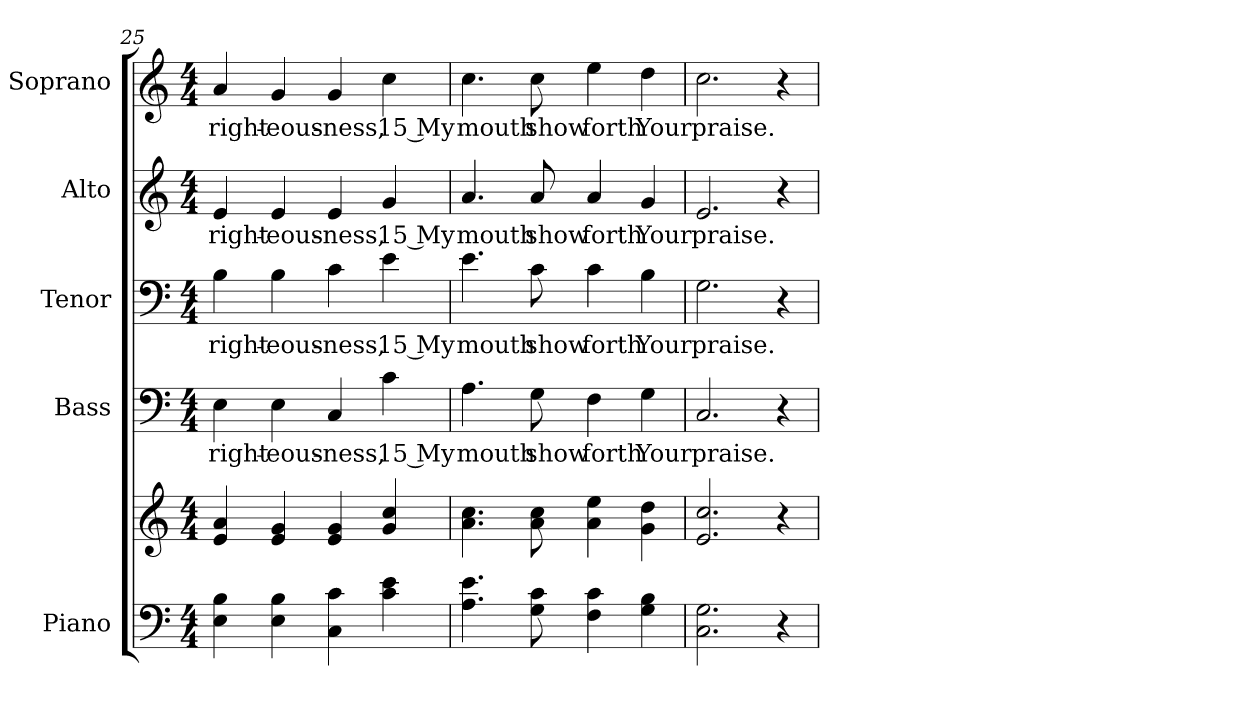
**kern	**kern	**kern	**text	**kern	**text	**kern	**text	**kern	**text
*part5	*part5	*part4	*part4	*part3	*part3	*part2	*part2	*part1	*part1
*staff6	*staff5	*staff4	*staff4	*staff3	*staff3	*staff2	*staff2	*staff1	*staff1
*I"Piano	*	*I"Bass	*	*I"Tenor	*	*I"Alto	*	*I"Soprano	*
*I'Pno.	*	*I'B.	*	*I'T.	*	*I'A.	*	*I'S.	*
*clefF4	*clefG2	*clefF4	*	*clefF4	*	*clefG2	*	*clefG2	*
*k[]	*k[]	*k[]	*	*k[]	*	*k[]	*	*k[]	*
*C:	*C:	*C:	*	*C:	*	*C:	*	*C:	*
*M4/4	*M4/4	*M4/4	*	*M4/4	*	*M4/4	*	*M4/4	*
=25	=25	=25	=25	=25	=25	=25	=25	=25	=25
!	!	!	!LO:LY:b:color=#000000	!	!	!	!	!	!
!	!	!	!	!	!LO:LY:b:color=#000000	!	!	!	!
!	!	!	!	!	!	!	!LO:LY:b:color=#000000	!	!
!	!	!	!	!	!	!	!	!	!LO:LY:b:color=#000000
4Ei\ 4Bi	4ei/ 4ai	4Ei\	right-	4Bi\	right-	4ei/	right-	4ai/	right-
!	!	!	!LO:LY:b:color=#000000	!	!	!	!	!	!
!	!	!	!	!	!LO:LY:b:color=#000000	!	!	!	!
!	!	!	!	!	!	!	!LO:LY:b:color=#000000	!	!
!	!	!	!	!	!	!	!	!	!LO:LY:b:color=#000000
4Ei\ 4Bi	4ei/ 4gi	4Ei\	-eous-	4Bi\	-eous-	4ei/	-eous-	4gi/	-eous-
!	!	!	!LO:LY:b:color=#000000	!	!	!	!	!	!
!	!	!	!	!	!LO:LY:b:color=#000000	!	!	!	!
!	!	!	!	!	!	!	!LO:LY:b:color=#000000	!	!
!	!	!	!	!	!	!	!	!	!LO:LY:b:color=#000000
4Ci\ 4ci	4ei/ 4gi	4Ci/	-ness,	4ci\	-ness,	4ei/	-ness,	4gi/	-ness,
!	!	!	!LO:LY:b:color=#000000	!	!	!	!	!	!
!	!	!	!	!	!LO:LY:b:color=#000000	!	!	!	!
!	!	!	!	!	!	!	!LO:LY:b:color=#000000	!	!
!	!	!	!	!	!	!	!	!	!LO:LY:b:color=#000000
4ci\ 4ei	4gi/ 4cci	4ci\	15 My	4ei\	15 My	4gi/	15 My	4cci\	15 My
=26	=26	=26	=26	=26	=26	=26	=26	=26	=26
!	!	!	!LO:LY:b:color=#000000	!	!	!	!	!	!
!	!	!	!	!	!LO:LY:b:color=#000000	!	!	!	!
!	!	!	!	!	!	!	!LO:LY:b:color=#000000	!	!
!	!	!	!	!	!	!	!	!	!LO:LY:b:color=#000000
4.Ai\ 4.ei	4.ai\ 4.cci	4.Ai\	mouth	4.ei\	mouth	4.ai/	mouth	4.cci\	mouth
!	!	!	!LO:LY:b:color=#000000	!	!	!	!	!	!
!	!	!	!	!	!LO:LY:b:color=#000000	!	!	!	!
!	!	!	!	!	!	!	!LO:LY:b:color=#000000	!	!
!	!	!	!	!	!	!	!	!	!LO:LY:b:color=#000000
8Gi\ 8ci	8ai\ 8cci	8Gi\	show	8ci\	show	8ai/	show	8cci\	show
!	!	!	!LO:LY:b:color=#000000	!	!	!	!	!	!
!	!	!	!	!	!LO:LY:b:color=#000000	!	!	!	!
!	!	!	!	!	!	!	!LO:LY:b:color=#000000	!	!
!	!	!	!	!	!	!	!	!	!LO:LY:b:color=#000000
4Fi\ 4ci	4ai\ 4eei	4Fi\	forth	4ci\	forth	4ai/	forth	4eei\	forth
!	!	!	!LO:LY:b:color=#000000	!	!	!	!	!	!
!	!	!	!	!	!LO:LY:b:color=#000000	!	!	!	!
!	!	!	!	!	!	!	!LO:LY:b:color=#000000	!	!
!	!	!	!	!	!	!	!	!	!LO:LY:b:color=#000000
4Gi\ 4Bi	4gi\ 4ddi	4Gi\	Your	4Bi\	Your	4gi/	Your	4ddi\	Your
!!LO:PB:g=z
=27	=27	=27	=27	=27	=27	=27	=27	=27	=27
!	!	!	!LO:LY:b:color=#000000	!	!	!	!	!	!
!	!	!	!	!	!LO:LY:b:color=#000000	!	!	!	!
!	!	!	!	!	!	!	!LO:LY:b:color=#000000	!	!
!	!	!	!	!	!	!	!	!	!LO:LY:b:color=#000000
2.Ci\ 2.Gi	2.ei/ 2.cci	2.Ci/	praise.	2.Gi\	praise.	2.ei/	praise.	2.cci\	praise.
4r	4r	4r	.	4r	.	4r	.	4r	.
=	=	=	=	=	=	=	=	=	=
*-	*-	*-	*-	*-	*-	*-	*-	*-	*-
